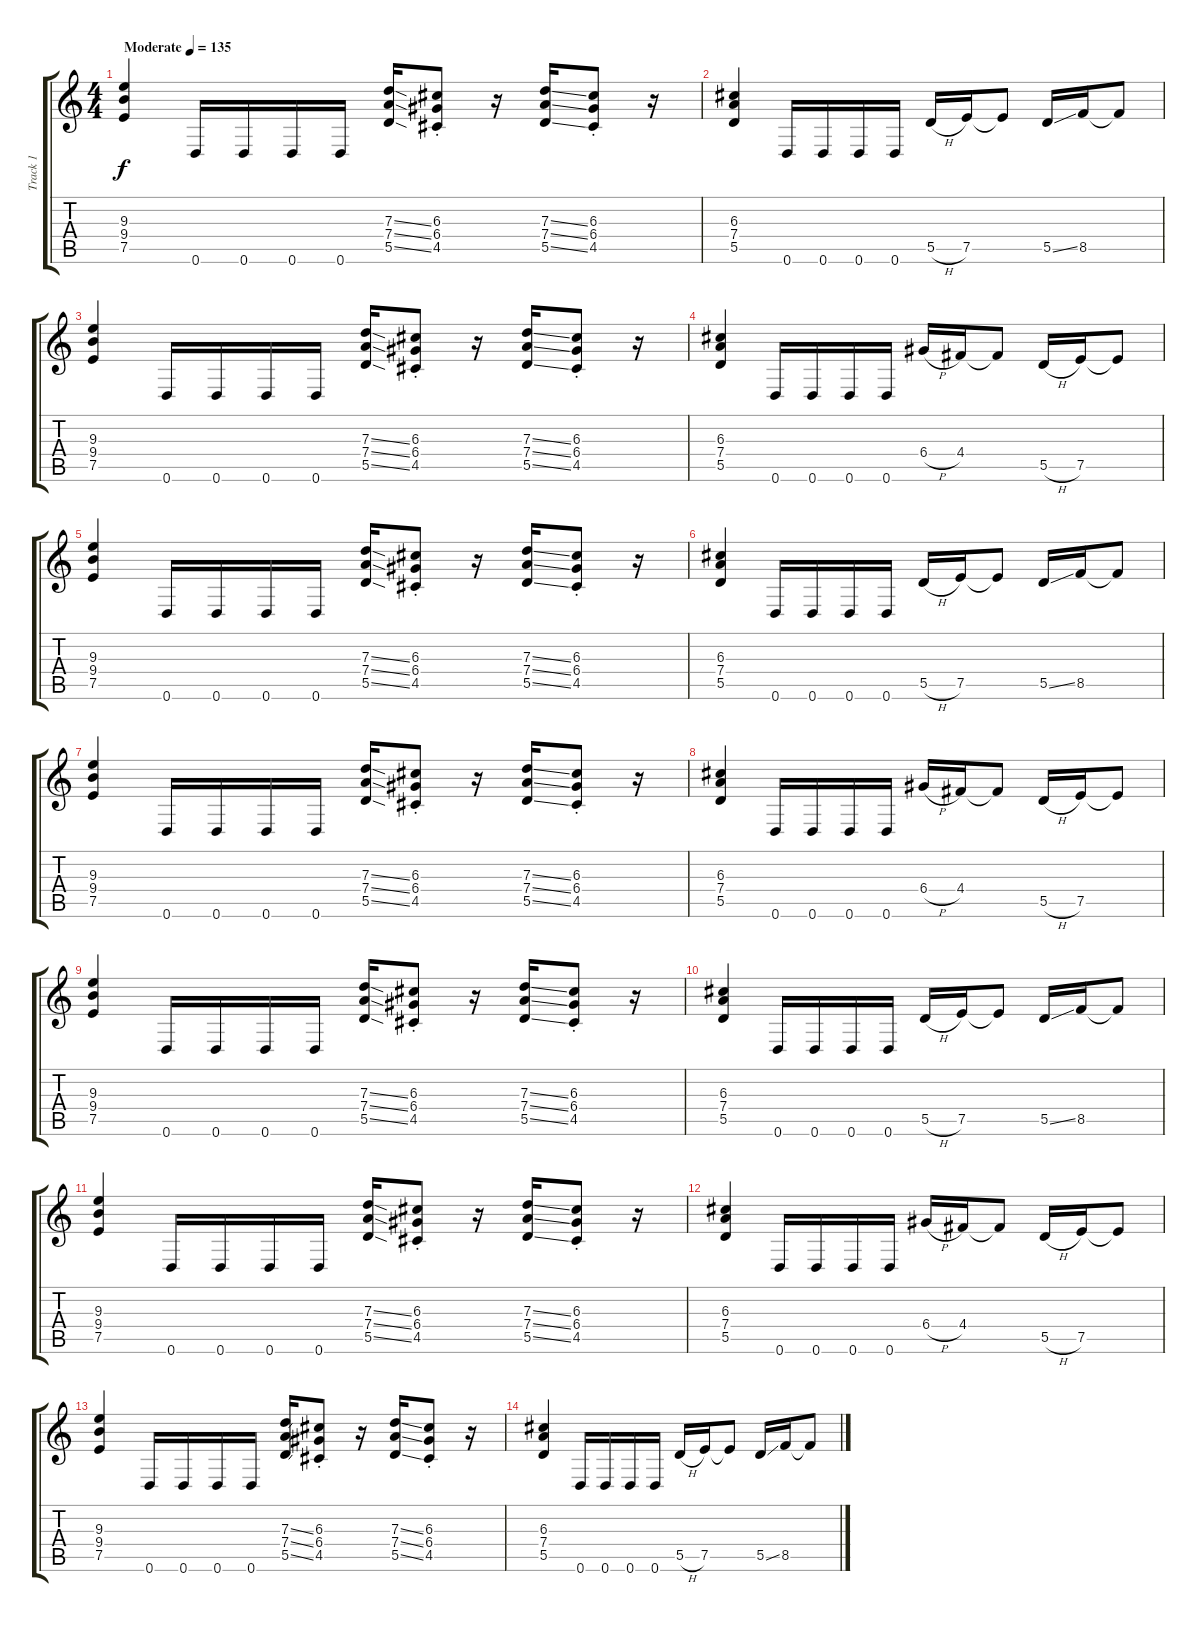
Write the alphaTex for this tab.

\track ("Track 1" "Track 1") {instrument distortionguitar}
\staff {score tabs}
\tuning (E4 B3 G3 D3 A2 D2) {hide}
\ts (4 4)
\tempo (135 "Moderate")
\clef g2
\ks c
(9.3 9.4 7.5).4{dy f instrument distortionguitar} 0.6.16 0.6.16 0.6.16 0.6.16 (7.3{ss} 7.4{ss} 5.5{ss}).16 (6.3 6.4 4.5{st}).8 r.16 (7.3{ss} 7.4{ss} 5.5{ss}).16 (6.3 6.4 4.5{st}).8 r.16 |
(6.3 7.4 5.5).4 0.6.16 0.6.16 0.6.16 0.6.16 5.5{h}.16 7.5.16 7.5{t}.8 5.5{ss}.16 8.5.16 8.5{t}.8 |
(9.3 9.4 7.5).4 0.6.16 0.6.16 0.6.16 0.6.16 (7.3{ss} 7.4{ss} 5.5{ss}).16 (6.3 6.4 4.5{st}).8 r.16 (7.3{ss} 7.4{ss} 5.5{ss}).16 (6.3 6.4 4.5{st}).8 r.16 |
(6.3 7.4 5.5).4 0.6.16 0.6.16 0.6.16 0.6.16 6.4{h}.16 4.4.16 4.4{t}.8 5.5{h}.16 7.5.16 7.5{t}.8 |
(9.3 9.4 7.5).4 0.6.16 0.6.16 0.6.16 0.6.16 (7.3{ss} 7.4{ss} 5.5{ss}).16 (6.3 6.4 4.5{st}).8 r.16 (7.3{ss} 7.4{ss} 5.5{ss}).16 (6.3 6.4 4.5{st}).8 r.16 |
(6.3 7.4 5.5).4 0.6.16 0.6.16 0.6.16 0.6.16 5.5{h}.16 7.5.16 7.5{t}.8 5.5{ss}.16 8.5.16 8.5{t}.8 |
(9.3 9.4 7.5).4 0.6.16 0.6.16 0.6.16 0.6.16 (7.3{ss} 7.4{ss} 5.5{ss}).16 (6.3 6.4 4.5{st}).8 r.16 (7.3{ss} 7.4{ss} 5.5{ss}).16 (6.3 6.4 4.5{st}).8 r.16 |
(6.3 7.4 5.5).4 0.6.16 0.6.16 0.6.16 0.6.16 6.4{h}.16 4.4.16 4.4{t}.8 5.5{h}.16 7.5.16 7.5{t}.8 |
(9.3 9.4 7.5).4 0.6.16 0.6.16 0.6.16 0.6.16 (7.3{ss} 7.4{ss} 5.5{ss}).16 (6.3 6.4 4.5{st}).8 r.16 (7.3{ss} 7.4{ss} 5.5{ss}).16 (6.3 6.4 4.5{st}).8 r.16 |
(6.3 7.4 5.5).4 0.6.16 0.6.16 0.6.16 0.6.16 5.5{h}.16 7.5.16 7.5{t}.8 5.5{ss}.16 8.5.16 8.5{t}.8 |
(9.3 9.4 7.5).4 0.6.16 0.6.16 0.6.16 0.6.16 (7.3{ss} 7.4{ss} 5.5{ss}).16 (6.3 6.4 4.5{st}).8 r.16 (7.3{ss} 7.4{ss} 5.5{ss}).16 (6.3 6.4 4.5{st}).8 r.16 |
(6.3 7.4 5.5).4 0.6.16 0.6.16 0.6.16 0.6.16 6.4{h}.16 4.4.16 4.4{t}.8 5.5{h}.16 7.5.16 7.5{t}.8 |
(9.3 9.4 7.5).4 0.6.16 0.6.16 0.6.16 0.6.16 (7.3{ss} 7.4{ss} 5.5{ss}).16 (6.3 6.4 4.5{st}).8 r.16 (7.3{ss} 7.4{ss} 5.5{ss}).16 (6.3 6.4 4.5{st}).8 r.16 |
(6.3 7.4 5.5).4 0.6.16 0.6.16 0.6.16 0.6.16 5.5{h}.16 7.5.16 7.5{t}.8 5.5{ss}.16 8.5.16 8.5{t}.8
